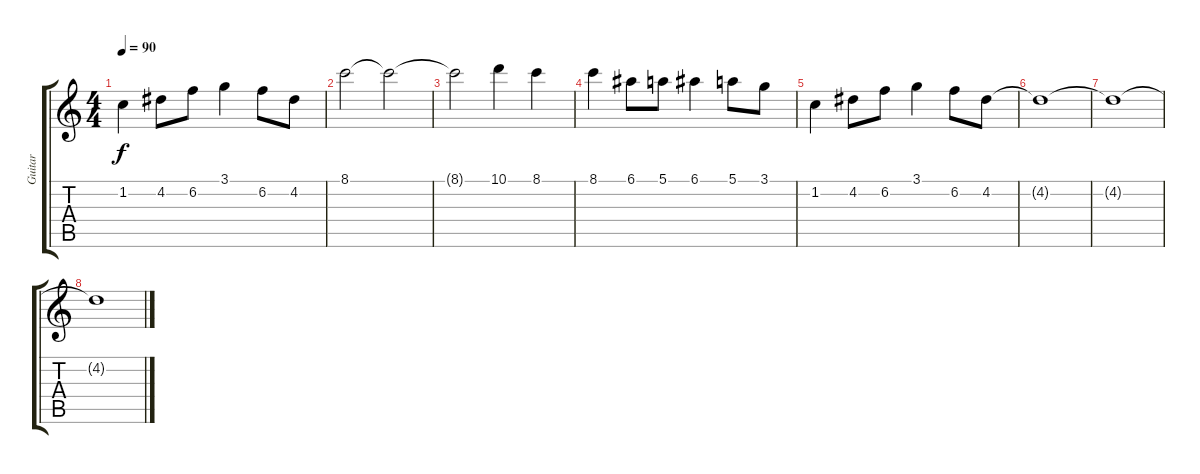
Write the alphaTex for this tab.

\track ("Guitar" "Guitar") {instrument distortionguitar}
\staff {score tabs}
\tuning (E4 B3 G3 D3 A2 E2) {hide}
\ts (4 4)
\tempo 90
\clef g2
\ks c
1.2.4{dy f} 4.2.8 6.2.8 3.1.4 6.2.8 4.2.8 |
8.1.2 8.1{t}.2 |
8.1{t}.2 10.1.4 8.1.4 |
8.1.4 6.1.8 5.1.8 6.1.4 5.1.8 3.1.8 |
1.2.4 4.2.8 6.2.8 3.1.4 6.2.8 4.2.8 |
4.2{t}.1 |
4.2{t}.1 |
4.2{t}.1
